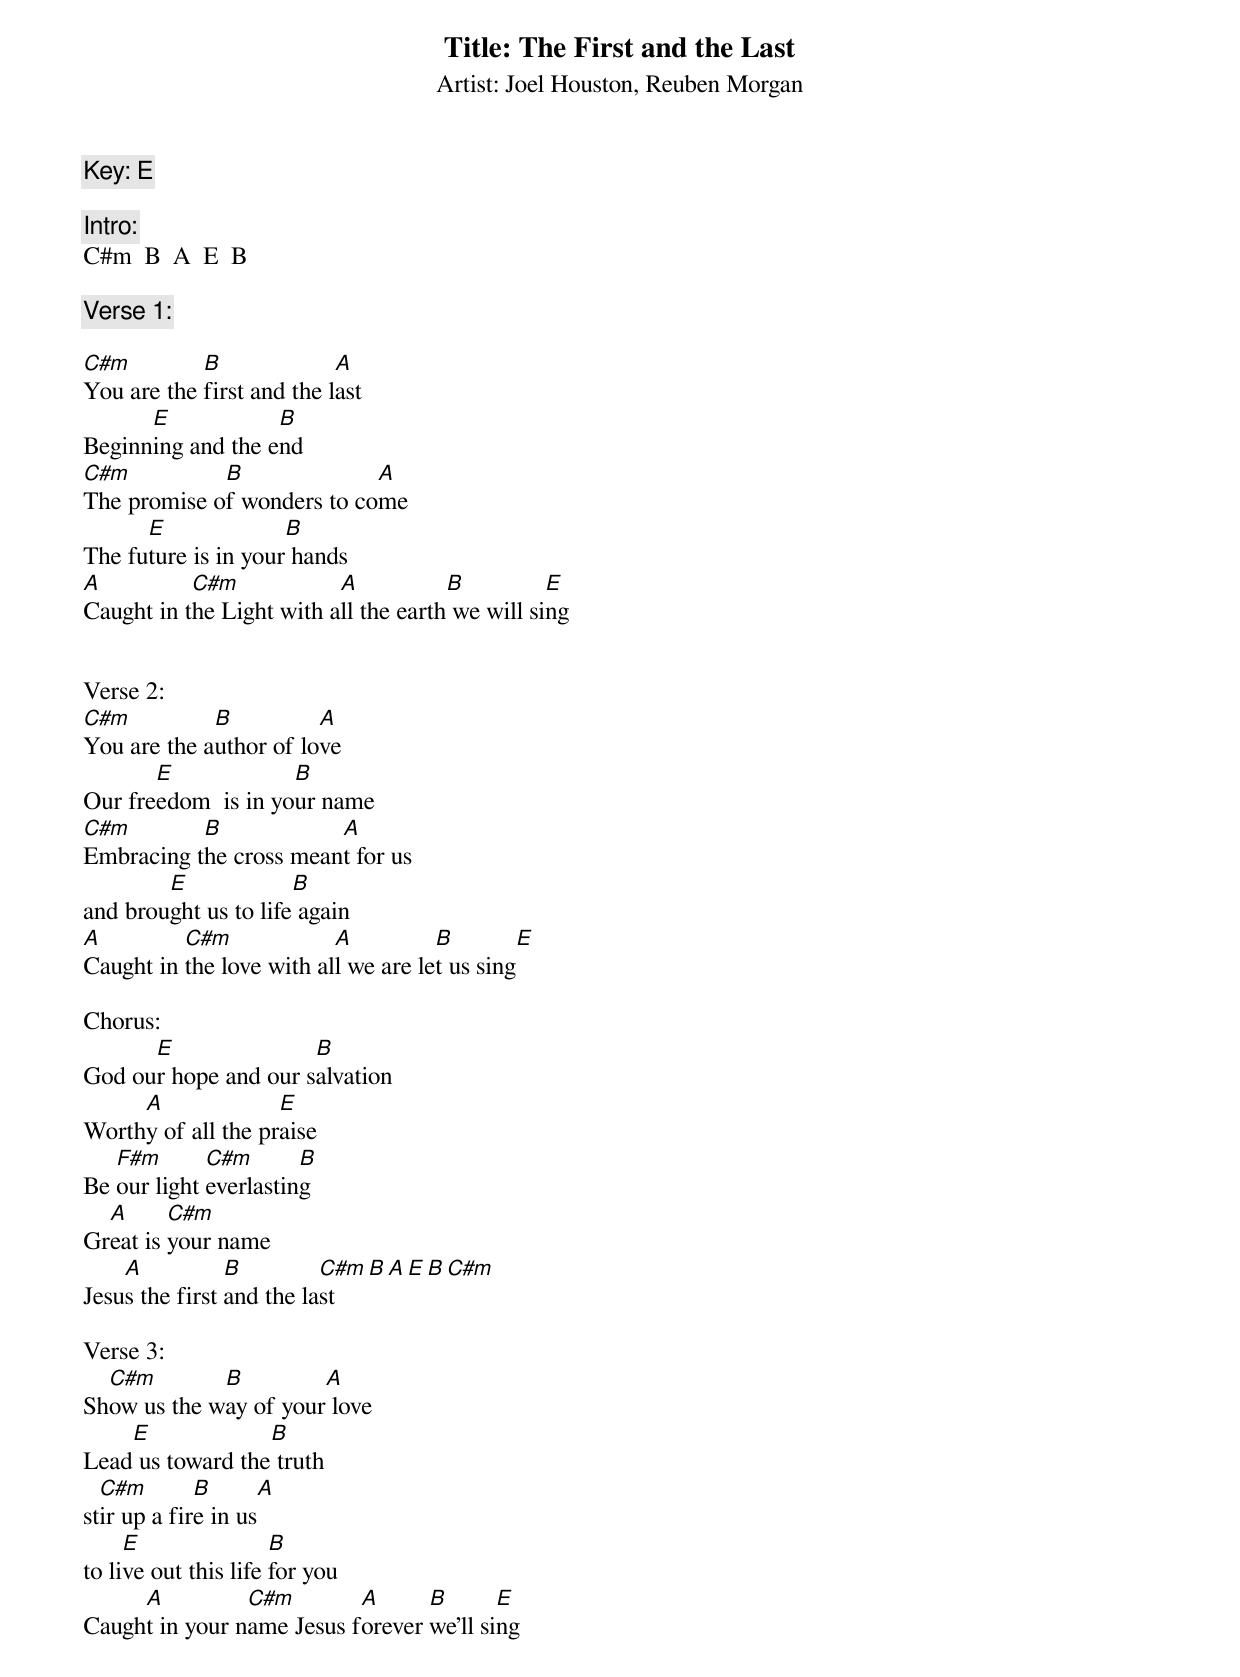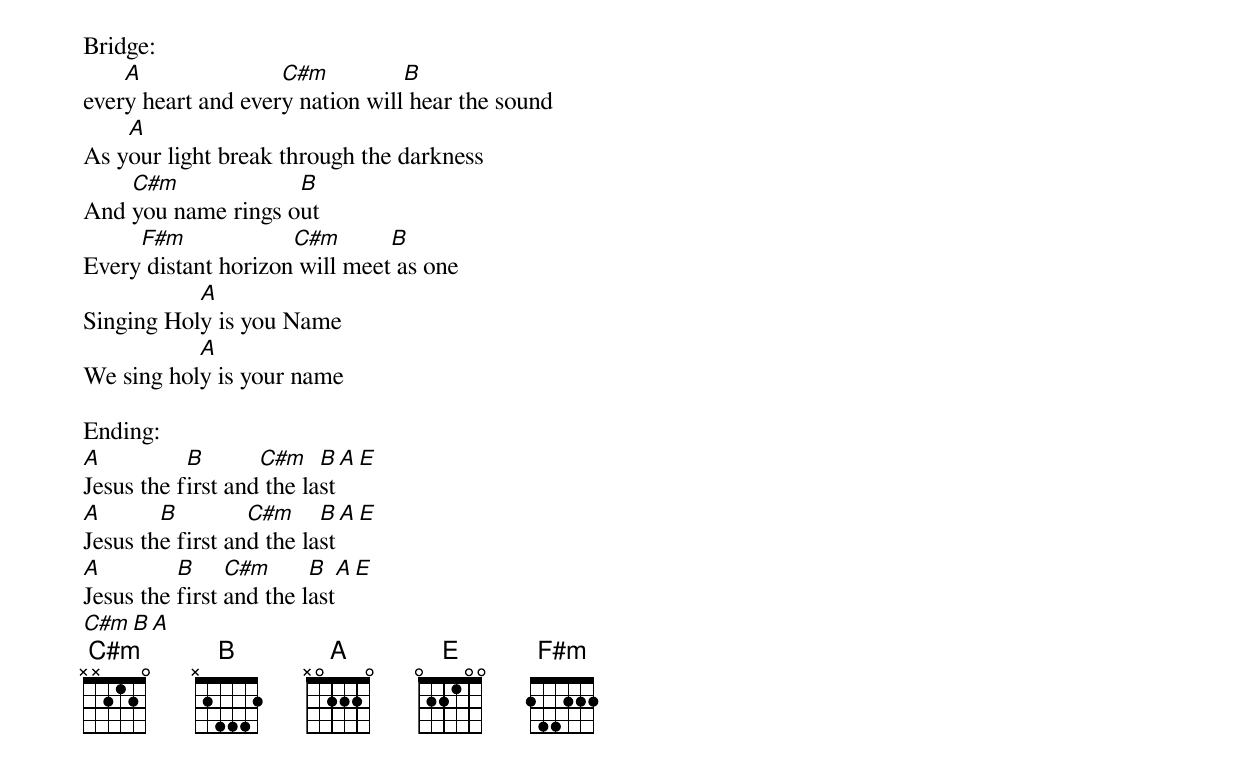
Title: The First and the Last
Artist: Joel Houston, Reuben Morgan
Key: [E]

Intro:
C#m  B  A  E  B

Verse 1:

C#m         B              A
You are the first and the last
      E            B
Beginning and the end
C#m          B              A
The promise of wonders to come
      E              B
The future is in your hands
A          C#m            A           B          E
Caught in the Light with all the earth we will sing


Verse 2:
C#m          B          A
You are the author of love
       E             B
Our freedom  is in your name
C#m        B            A
Embracing the cross meant for us
        E             B
and brought us to life again
A         C#m             A          B           E
Caught in the love with all we are let us sing

Chorus:
      E               B
God our hope and our salvation
     A              E
Worthy of all the praise
   F#m       C#m       B
Be our light everlasting
  A      C#m
Great is your name
    A           B         C#m        B  A  E  B   C#m
Jesus the first and the last

Verse 3:
  C#m        B         A
Show us the way of your love
    E             B
Lead us toward the truth
  C#m        B        A
stir up a fire in us
     E                B
to live out this life for you
     A          C#m        A      B       E
Caught in your name Jesus forever we'll sing

Bridge:
    A               C#m          B
every heart and every nation will hear the sound
    A
As your light break through the darkness
    C#m             B
And you name rings out
     F#m             C#m       B
Every distant horizon will meet as one
           A
Singing Holy is you Name
           A
We sing holy is your name

Ending:
A          B       C#m    B  A  E
Jesus the first and the last
A       B         C#m     B   A   E
Jesus the first and the last
A         B     C#m      B    A   E
Jesus the first and the last
C#m  B    A
